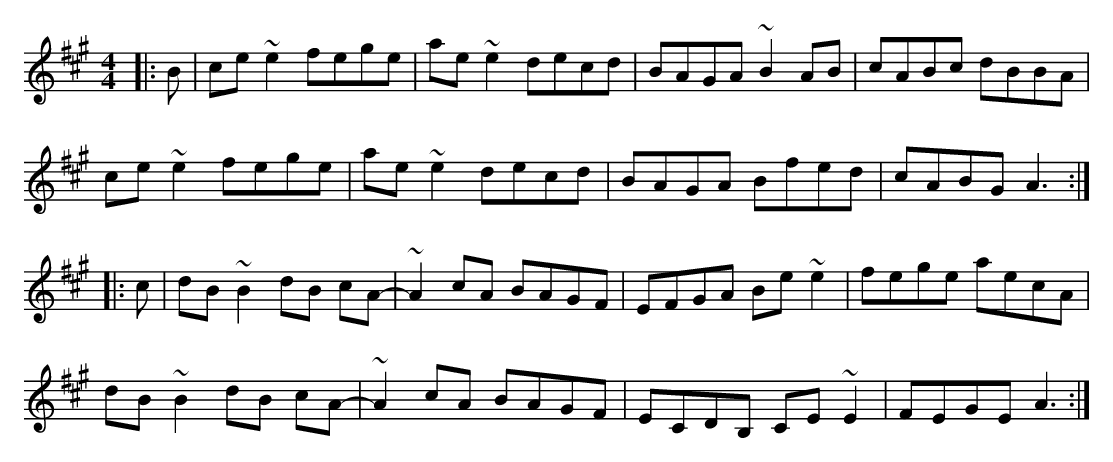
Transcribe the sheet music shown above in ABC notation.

X:1
M:4/4
K:A
|:B|ce~e2 fege|ae~e2 decd|BAGA ~B2AB|cABc dBBA|
ce~e2 fege|ae~e2 decd|BAGA Bfed|cABG A3:|
|:c|dB~B2 dB cA-|~A2 cA BAGF|EFGA Be~e2|fege aecA|
dB~B2 dB cA-|~A2 cA BAGF|ECDB, CE~E2|FEGE A3:|
